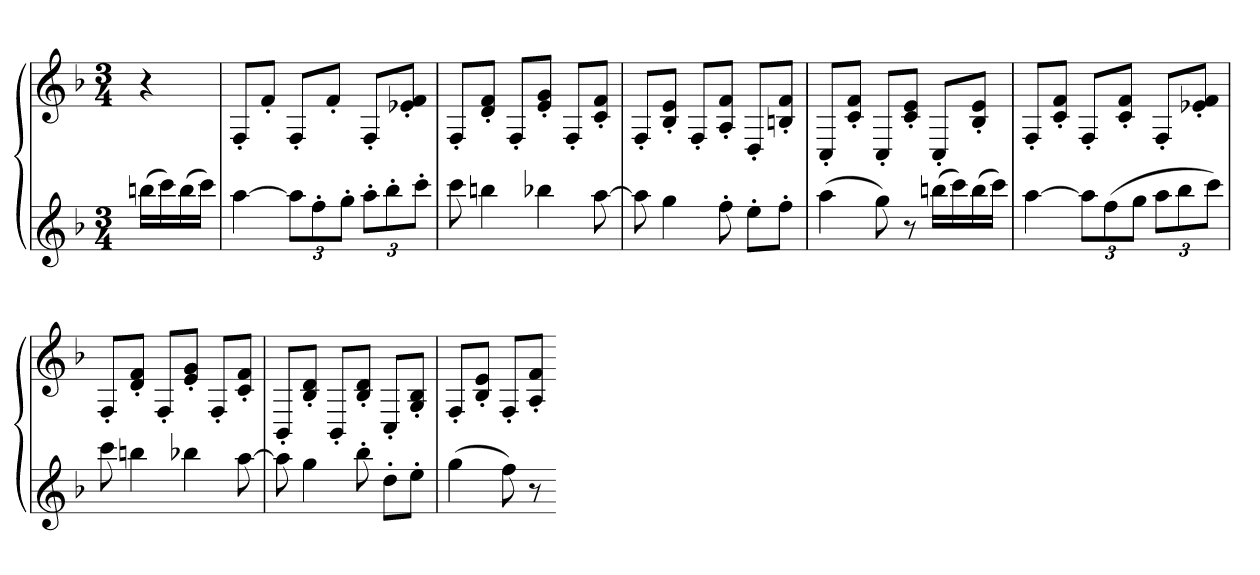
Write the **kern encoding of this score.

**kern	**kern
*part1	*part1
*staff2	*staff1
*clefG2	*clefG2
*k[b-]	*k[b-]
*F:	*F:
*M3/4	*M3/4
=	=
(16bbnLL	4r
16ccc)	.
(16bb	.
16cccJJ)	.
=	=
[4aa	8F'L
.	8f'J
12aaL]	8F'L
12ff'	.
.	8f'J
12gg'J	.
12aa'L	8F'L
12bb-'	.
.	8e-X' 8f'J
12ccc'J	.
=	=
8ccc	8F'L
4bbn	8d' 8f'J
.	8F'L
4bb-X	8e' 8g'J
.	8F'L
[8aa	8c' 8f'J
=	=
8aa]	8F'L
4gg	8B-' 8e'J
.	8F'L
8ff'	8A' 8f'J
8ee'L	8D'L
8ff'J	8Bn' 8f'J
=	=
(4aa	8C'L
.	8c' 8f'J
8gg)	8C'L
8r	8c' 8e'J
(16bbnLL	8C'L
16ccc)	.
(16bb	8B-' 8e'J
16cccJJ)	.
=	=
[4aa	8F'L
.	8c' 8f'J
12aaL]	8F'L
(12ff	.
.	8c' 8f'J
12ggJ	.
12aaL	8F'L
12bb-	.
.	8e-X' 8f'J
12cccJ)	.
=	=
8ccc	8F'L
4bbn	8d' 8f'J
.	8F'L
4bb-X	8e' 8g'J
.	8F'L
[8aa	8c' 8f'J
=	=
8aa]	8BB-'L
4gg	8B-' 8d'J
.	8BB-'L
8bb-'	8B-' 8d'J
8dd'L	8C'L
8ee'J	8G' 8B-'J
=	=
(4gg	8F'L
.	8B-' 8e'J
8ff)	8F'L
8r	8A' 8f'J
=-	=-
*-	*-
